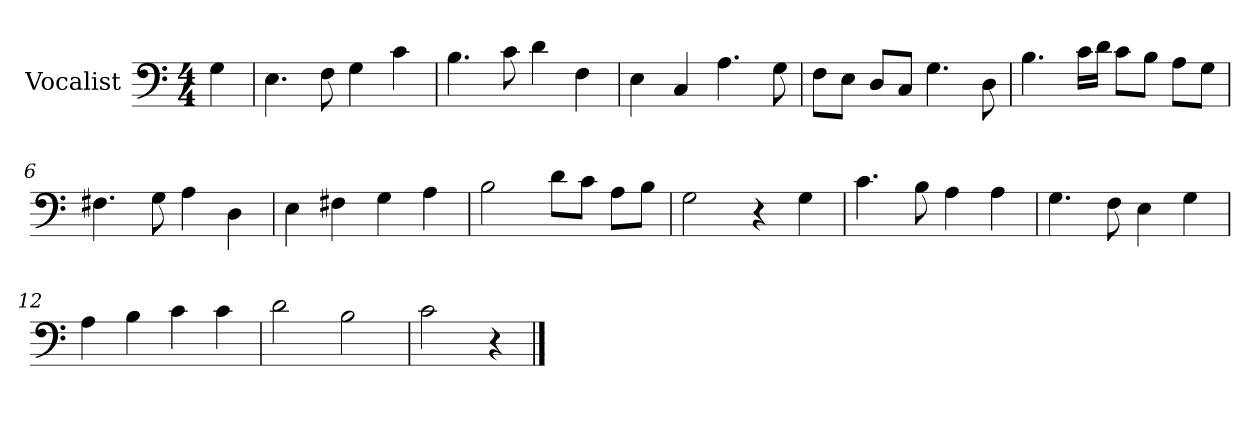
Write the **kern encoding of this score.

**kern
*part1
*staff1
*I"Vocalist
*k[]
*C:
*M4/4
=
4G
=1
4.E
8F
4G
4c
=2
4.B
8c
4d
4F
=3
4E
4C
4.A
8G
=4
8FL
8EJ
8DL
8CJ
4.G
8D
=5
4.B
16cLL
16dJJ
8cL
8BJ
8AL
8GJ
=6
4.F#X
8G
4A
4D
=7
4E
4F#X
4G
4A
=8
2B
8dL
8cJ
8AL
8BJ
=9
2G
4r
4G
=10
4.c
8B
4A
4A
=11
4.G
8F
4E
4G
=12
4A
4B
4c
4c
=13
2d
2B
=14
2c
4r
==
*-
